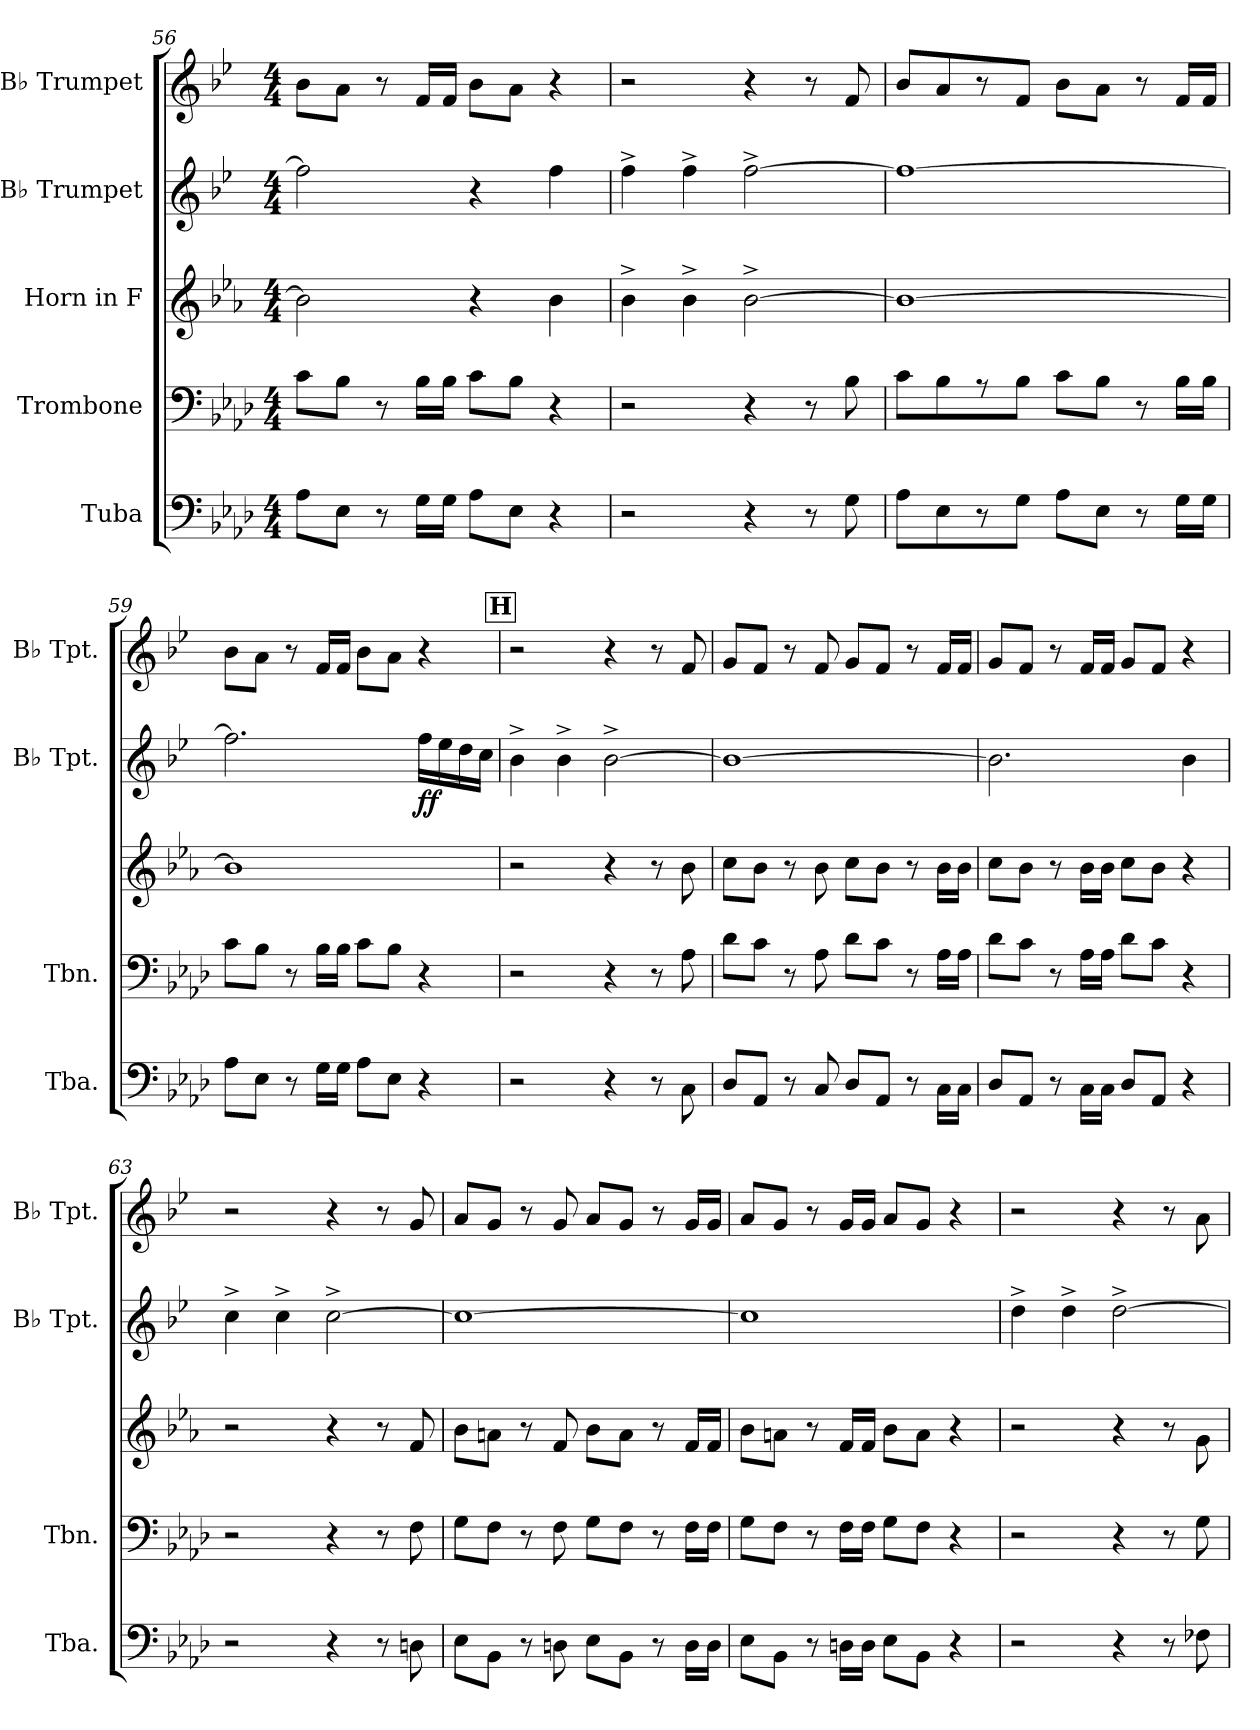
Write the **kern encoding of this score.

**kern	**kern	**kern	**kern	**dynam	**kern
*part5	*part4	*part3	*part2	*part2	*part1
*staff5	*staff4	*staff3	*staff2	*staff2	*staff1
*I"Tuba	*I"Trombone	*I"Horn in F	*I"B♭ Trumpet	*	*I"B♭ Trumpet
*I'Tba.	*I'Tbn.	*	*I'B♭ Tpt.	*	*I'B♭ Tpt.
!!LO:PB:g=z
*clefF4	*clefF4	*clefG2	*clefG2	*	*clefG2
*	*	*ITrd4c7	*ITrd1c2	*	*ITrd1c2
*k[b-e-a-d-]	*k[b-e-a-d-]	*k[b-e-a-d-]	*k[b-e-a-d-]	*	*k[b-e-a-d-]
*M4/4	*M4/4	*M4/4	*M4/4	*	*M4/4
=56	=56	=56	=56	=56	=56
8A-\L	8c\L	2e-\]	2ee-\]	.	8a-\L
8E-\J	8B-\J	.	.	.	8g\J
8r	8r	.	.	.	8r
16G\LL	16B-\LL	.	.	.	16e-/LL
16G\JJ	16B-\JJ	.	.	.	16e-/JJ
8A-\L	8c\L	4r	4r	.	8a-\L
8E-\J	8B-\J	.	.	.	8g\J
4r	4r	4e-\	4ee-\	.	4r
=57	=57	=57	=57	=57	=57
2r	2r	4e-^\	4ee-^\	.	2r
.	.	4e-^\	4ee-^\	.	.
4r	4r	[2e-^\	[2ee-^\	.	4r
8r	8r	.	.	.	8r
8G\	8B-\	.	.	.	8e-/
=58	=58	=58	=58	=58	=58
8A-\L	8c\L	1e-_	1ee-_	.	8a-/L
8E-\	8B-\	.	.	.	8g/
8r	8r	.	.	.	8r
8G\J	8B-\J	.	.	.	8e-/J
8A-\L	8c\L	.	.	.	8a-\L
8E-\J	8B-\J	.	.	.	8g\J
8r	8r	.	.	.	8r
16G\LL	16B-\LL	.	.	.	16e-/LL
16G\JJ	16B-\JJ	.	.	.	16e-/JJ
=59	=59	=59	=59	=59	=59
8A-\L	8c\L	1e-]	2.ee-\]	.	8a-\L
8E-\J	8B-\J	.	.	.	8g\J
8r	8r	.	.	.	8r
16G\LL	16B-\LL	.	.	.	16e-/LL
16G\JJ	16B-\JJ	.	.	.	16e-/JJ
8A-\L	8c\L	.	.	.	8a-\L
8E-\J	8B-\J	.	.	.	8g\J
!	!	!	!	!LO:DY:b	!
4r	4r	.	16ee-\LL	ff	4r
.	.	.	16dd-\	.	.
.	.	.	16cc\	.	.
.	.	.	16b-\JJ	.	.
!!LO:REH:place=s1:a:B:fs=14:t=H
=60	=60	=60	=60	=60	=60
2r	2r	2r	4a-^\	.	2r
.	.	.	4a-^\	.	.
4r	4r	4r	[2a-^\	.	4r
8r	8r	8r	.	.	8r
8C\	8A-\	8e-\	.	.	8e-/
!!LO:LB:g=z
=61	=61	=61	=61	=61	=61
8D-/L	8d-\L	8f\L	1a-_	.	8f/L
8AA-/J	8c\J	8e-\J	.	.	8e-/J
8r	8r	8r	.	.	8r
8C/	8A-\	8e-\	.	.	8e-/
8D-/L	8d-\L	8f\L	.	.	8f/L
8AA-/J	8c\J	8e-\J	.	.	8e-/J
8r	8r	8r	.	.	8r
16C\LL	16A-\LL	16e-\LL	.	.	16e-/LL
16C\JJ	16A-\JJ	16e-\JJ	.	.	16e-/JJ
=62	=62	=62	=62	=62	=62
8D-/L	8d-\L	8f\L	2.a-\]	.	8f/L
8AA-/J	8c\J	8e-\J	.	.	8e-/J
8r	8r	8r	.	.	8r
16C\LL	16A-\LL	16e-\LL	.	.	16e-/LL
16C\JJ	16A-\JJ	16e-\JJ	.	.	16e-/JJ
8D-/L	8d-\L	8f\L	.	.	8f/L
8AA-/J	8c\J	8e-\J	.	.	8e-/J
4r	4r	4r	4a-\	.	4r
=63	=63	=63	=63	=63	=63
2r	2r	2r	4b-^\	.	2r
.	.	.	4b-^\	.	.
4r	4r	4r	[2b-^\	.	4r
8r	8r	8r	.	.	8r
8Dn\	8F\	8B-/	.	.	8f/
=64	=64	=64	=64	=64	=64
8E-\L	8G\L	8e-\L	1b-_	.	8g/L
8BB-\J	8F\J	8dn\J	.	.	8f/J
8r	8r	8r	.	.	8r
8Dn\	8F\	8B-/	.	.	8f/
8E-\L	8G\L	8e-\L	.	.	8g/L
8BB-\J	8F\J	8d\J	.	.	8f/J
8r	8r	8r	.	.	8r
16D\LL	16F\LL	16B-/LL	.	.	16f/LL
16D\JJ	16F\JJ	16B-/JJ	.	.	16f/JJ
=65	=65	=65	=65	=65	=65
8E-\L	8G\L	8e-\L	1b-]	.	8g/L
8BB-\J	8F\J	8dn\J	.	.	8f/J
8r	8r	8r	.	.	8r
16Dn\LL	16F\LL	16B-/LL	.	.	16f/LL
16D\JJ	16F\JJ	16B-/JJ	.	.	16f/JJ
8E-\L	8G\L	8e-\L	.	.	8g/L
8BB-\J	8F\J	8d\J	.	.	8f/J
4r	4r	4r	.	.	4r
=66	=66	=66	=66	=66	=66
2r	2r	2r	4cc^\	.	2r
.	.	.	4cc^\	.	.
4r	4r	4r	[2cc^\	.	4r
8r	8r	8r	.	.	8r
8F-X\	8G\	8c\	.	.	8g\
=	=	=	=	=	=
*-	*-	*-	*-	*-	*-
